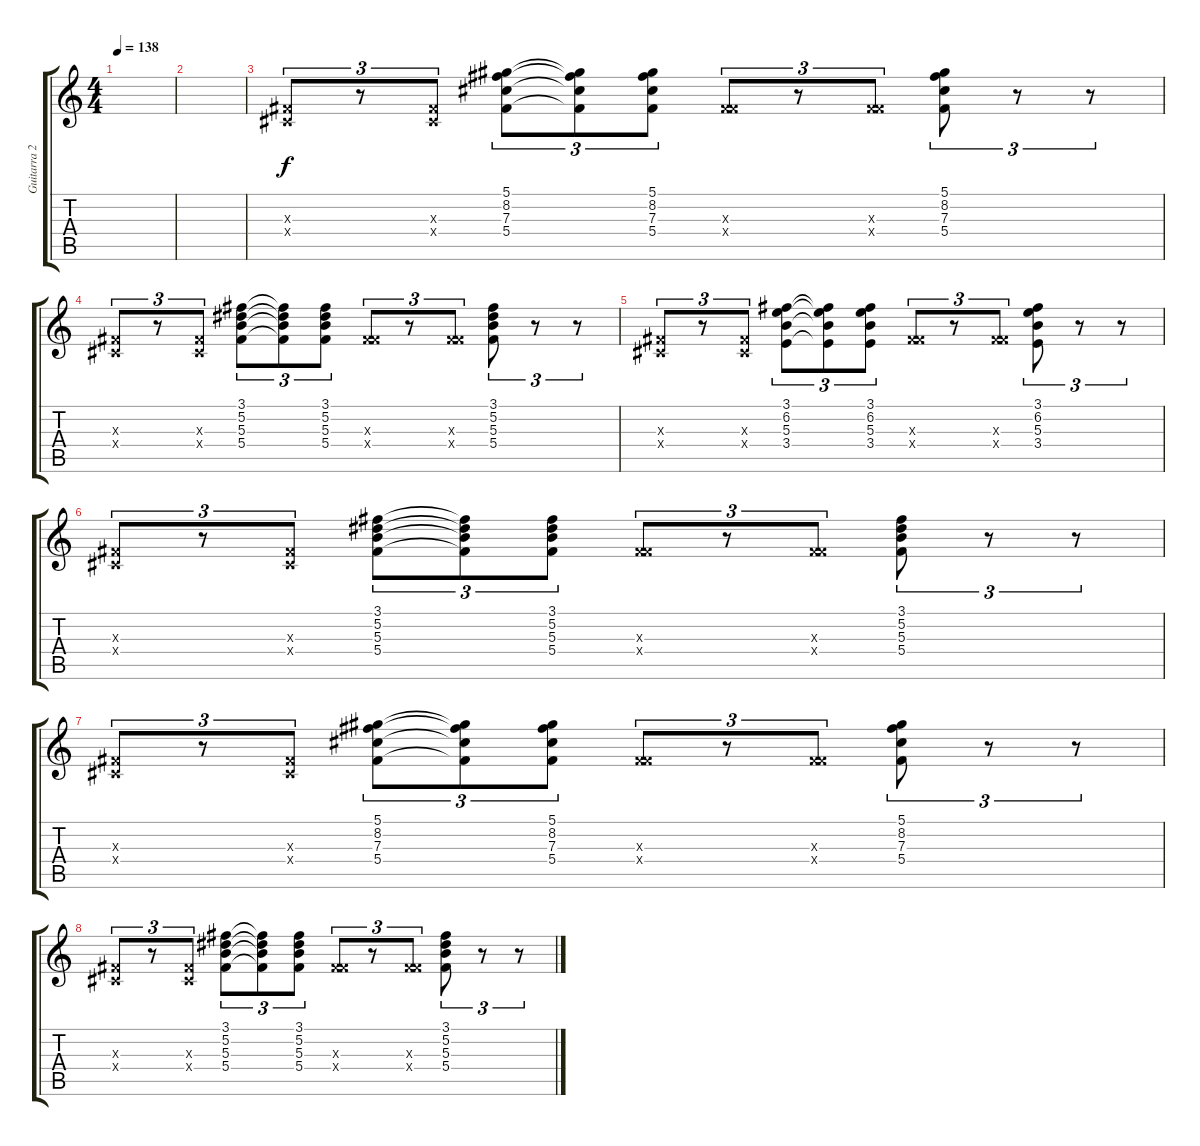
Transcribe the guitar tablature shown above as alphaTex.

\track ("Guitarra 2" "Guitarra 2") {instrument acousticguitarsteel}
\staff {score tabs}
\tuning (Eb4 Bb3 Gb3 Db3 Ab2 Eb2) {hide}
\ts (4 4)
\tempo 138
\clef g2
\ks c
|
|
(0.3{x} 0.4{x}).8{tu (3 2)} r.8{tu (3 2)} (0.3{x} 0.4{x}).8{tu (3 2)} (5.1 8.2 7.3 5.4).8{tu (3 2)} (5.1{t} 8.2{t} 7.3{t} 5.4{t}).8{tu (3 2)} (5.1 8.2 7.3 5.4).8{tu (3 2)} (0.3{x} 5.4{x}).8{tu (3 2)} r.8{tu (3 2)} (0.3{x} 5.4{x}).8{tu (3 2)} (5.1 8.2 7.3 5.4).8{tu (3 2)} r.8{tu (3 2)} r.8{tu (3 2)} |
(0.3{x} 0.4{x}).8{tu (3 2)} r.8{tu (3 2)} (0.3{x} 0.4{x}).8{tu (3 2)} (3.1 5.2 5.3 5.4).8{tu (3 2)} (3.1{t} 5.2{t} 5.3{t} 5.4{t}).8{tu (3 2)} (3.1 5.2 5.3 5.4).8{tu (3 2)} (0.3{x} 5.4{x}).8{tu (3 2)} r.8{tu (3 2)} (0.3{x} 5.4{x}).8{tu (3 2)} (3.1 5.2 5.3 5.4).8{tu (3 2)} r.8{tu (3 2)} r.8{tu (3 2)} |
(0.3{x} 0.4{x}).8{tu (3 2)} r.8{tu (3 2)} (0.3{x} 0.4{x}).8{tu (3 2)} (3.1 6.2 5.3 3.4).8{tu (3 2)} (3.1{t} 6.2{t} 5.3{t} 3.4{t}).8{tu (3 2)} (3.1 6.2 5.3 3.4).8{tu (3 2)} (0.3{x} 5.4{x}).8{tu (3 2)} r.8{tu (3 2)} (0.3{x} 5.4{x}).8{tu (3 2)} (3.1 6.2 5.3 3.4).8{tu (3 2)} r.8{tu (3 2)} r.8{tu (3 2)} |
(0.3{x} 0.4{x}).8{tu (3 2)} r.8{tu (3 2)} (0.3{x} 0.4{x}).8{tu (3 2)} (3.1 5.2 5.3 5.4).8{tu (3 2)} (3.1{t} 5.2{t} 5.3{t} 5.4{t}).8{tu (3 2)} (3.1 5.2 5.3 5.4).8{tu (3 2)} (0.3{x} 5.4{x}).8{tu (3 2)} r.8{tu (3 2)} (0.3{x} 5.4{x}).8{tu (3 2)} (3.1 5.2 5.3 5.4).8{tu (3 2)} r.8{tu (3 2)} r.8{tu (3 2)} |
(0.3{x} 0.4{x}).8{tu (3 2)} r.8{tu (3 2)} (0.3{x} 0.4{x}).8{tu (3 2)} (5.1 8.2 7.3 5.4).8{tu (3 2)} (5.1{t} 8.2{t} 7.3{t} 5.4{t}).8{tu (3 2)} (5.1 8.2 7.3 5.4).8{tu (3 2)} (0.3{x} 5.4{x}).8{tu (3 2)} r.8{tu (3 2)} (0.3{x} 5.4{x}).8{tu (3 2)} (5.1 8.2 7.3 5.4).8{tu (3 2)} r.8{tu (3 2)} r.8{tu (3 2)} |
(0.3{x} 0.4{x}).8{tu (3 2)} r.8{tu (3 2)} (0.3{x} 0.4{x}).8{tu (3 2)} (3.1 5.2 5.3 5.4).8{tu (3 2)} (3.1{t} 5.2{t} 5.3{t} 5.4{t}).8{tu (3 2)} (3.1 5.2 5.3 5.4).8{tu (3 2)} (0.3{x} 5.4{x}).8{tu (3 2)} r.8{tu (3 2)} (0.3{x} 5.4{x}).8{tu (3 2)} (3.1 5.2 5.3 5.4).8{tu (3 2)} r.8{tu (3 2)} r.8{tu (3 2)}
